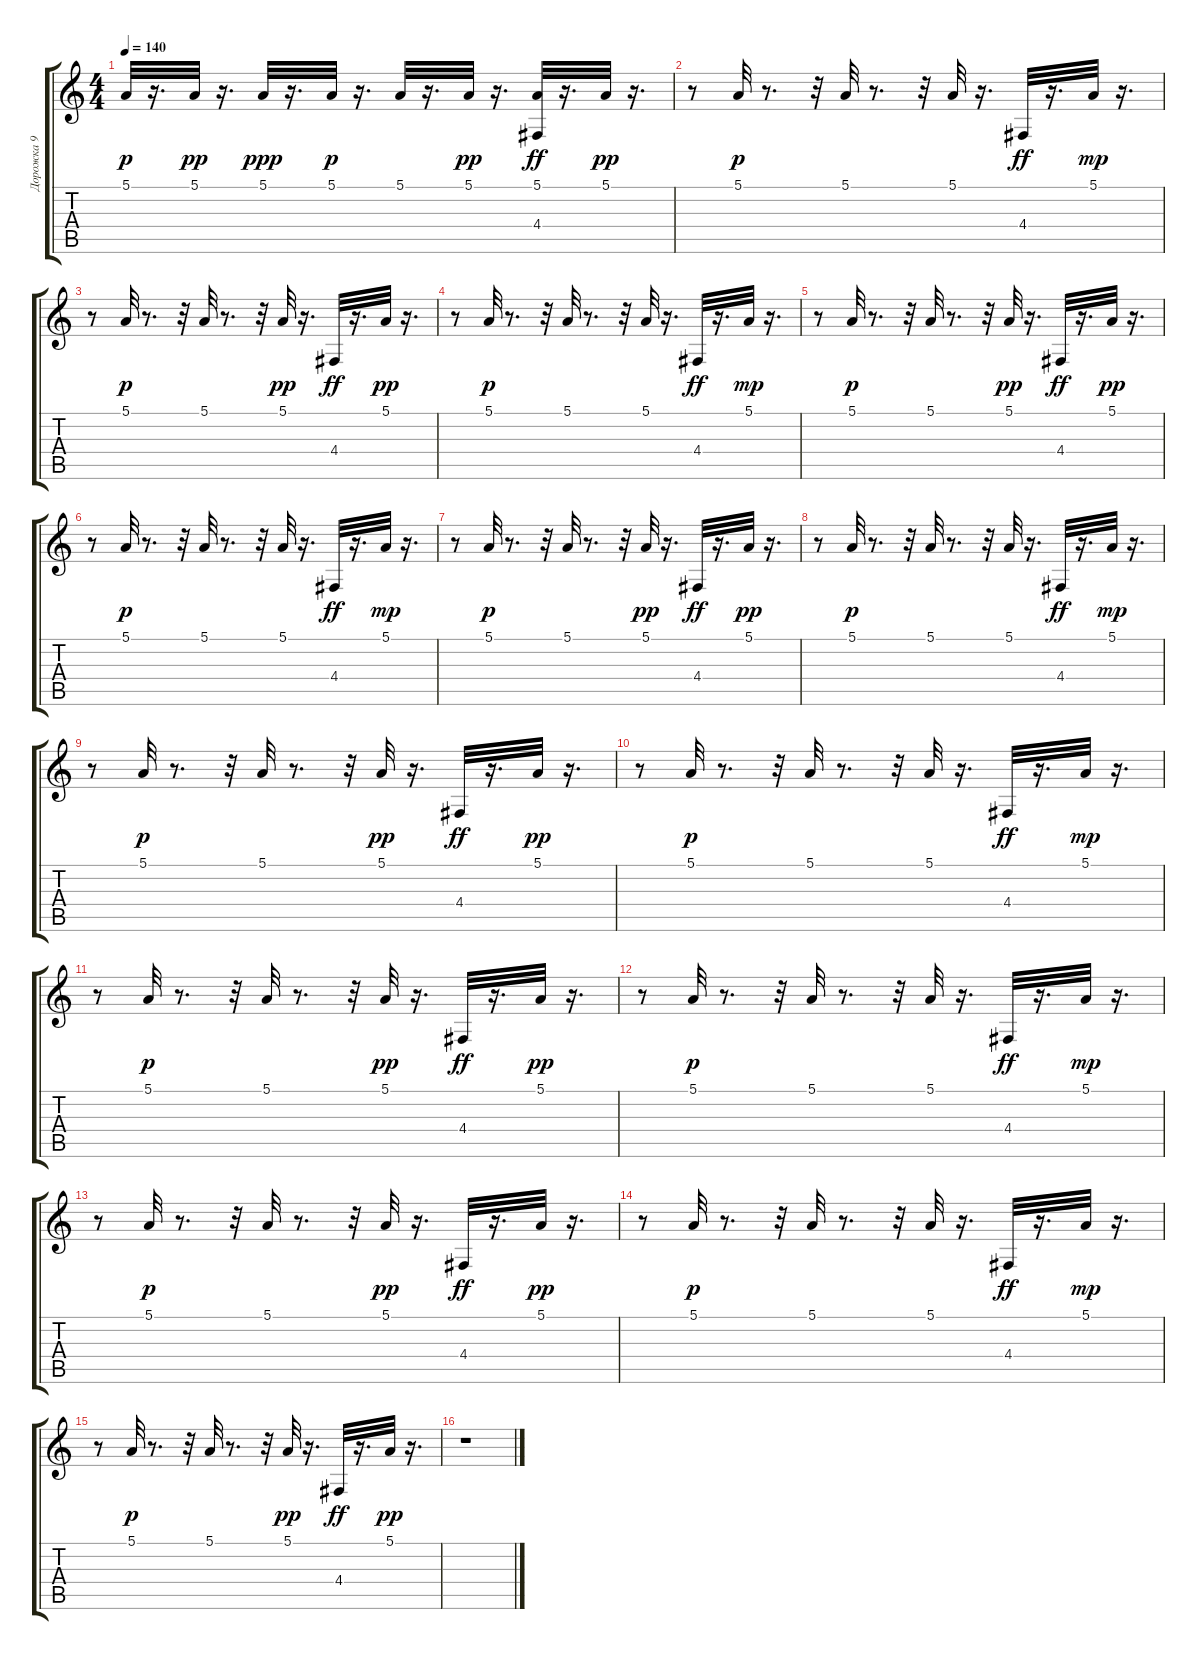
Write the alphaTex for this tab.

\track ("Дорожка 9" "Дорожка 9") {instrument lead1square}
\staff {score tabs}
\tuning (E4 B3 G3 D3 A2 E2) {hide}
\ts (4 4)
\tempo 140
\clef g2
\ks c
5.1.32{dy p} r.16{d} 5.1.32{dy pp} r.16{d} 5.1.32{dy ppp} r.16{d} 5.1.32{dy p} r.16{d} 5.1.32 r.16{d} 5.1.32{dy pp} r.16{d} (5.1 4.4).32{dy ff} r.16{d} 5.1.32{dy pp} r.16{d} |
r.8 5.1.32{dy p} r.8{d} r.32 5.1.32 r.8{d} r.32 5.1.32 r.16{d} 4.4.32{dy ff} r.16{d} 5.1.32{dy mp} r.16{d} |
r.8 5.1.32{dy p} r.8{d} r.32 5.1.32 r.8{d} r.32 5.1.32{dy pp} r.16{d} 4.4.32{dy ff} r.16{d} 5.1.32{dy pp} r.16{d} |
r.8 5.1.32{dy p} r.8{d} r.32 5.1.32 r.8{d} r.32 5.1.32 r.16{d} 4.4.32{dy ff} r.16{d} 5.1.32{dy mp} r.16{d} |
r.8 5.1.32{dy p} r.8{d} r.32 5.1.32 r.8{d} r.32 5.1.32{dy pp} r.16{d} 4.4.32{dy ff} r.16{d} 5.1.32{dy pp} r.16{d} |
r.8 5.1.32{dy p} r.8{d} r.32 5.1.32 r.8{d} r.32 5.1.32 r.16{d} 4.4.32{dy ff} r.16{d} 5.1.32{dy mp} r.16{d} |
r.8 5.1.32{dy p} r.8{d} r.32 5.1.32 r.8{d} r.32 5.1.32{dy pp} r.16{d} 4.4.32{dy ff} r.16{d} 5.1.32{dy pp} r.16{d} |
r.8 5.1.32{dy p} r.8{d} r.32 5.1.32 r.8{d} r.32 5.1.32 r.16{d} 4.4.32{dy ff} r.16{d} 5.1.32{dy mp} r.16{d} |
r.8 5.1.32{dy p} r.8{d} r.32 5.1.32 r.8{d} r.32 5.1.32{dy pp} r.16{d} 4.4.32{dy ff} r.16{d} 5.1.32{dy pp} r.16{d} |
r.8 5.1.32{dy p} r.8{d} r.32 5.1.32 r.8{d} r.32 5.1.32 r.16{d} 4.4.32{dy ff} r.16{d} 5.1.32{dy mp} r.16{d} |
r.8 5.1.32{dy p} r.8{d} r.32 5.1.32 r.8{d} r.32 5.1.32{dy pp} r.16{d} 4.4.32{dy ff} r.16{d} 5.1.32{dy pp} r.16{d} |
r.8 5.1.32{dy p} r.8{d} r.32 5.1.32 r.8{d} r.32 5.1.32 r.16{d} 4.4.32{dy ff} r.16{d} 5.1.32{dy mp} r.16{d} |
r.8 5.1.32{dy p} r.8{d} r.32 5.1.32 r.8{d} r.32 5.1.32{dy pp} r.16{d} 4.4.32{dy ff} r.16{d} 5.1.32{dy pp} r.16{d} |
r.8 5.1.32{dy p} r.8{d} r.32 5.1.32 r.8{d} r.32 5.1.32 r.16{d} 4.4.32{dy ff} r.16{d} 5.1.32{dy mp} r.16{d} |
r.8 5.1.32{dy p} r.8{d} r.32 5.1.32 r.8{d} r.32 5.1.32{dy pp} r.16{d} 4.4.32{dy ff} r.16{d} 5.1.32{dy pp} r.16{d} |
r.1
